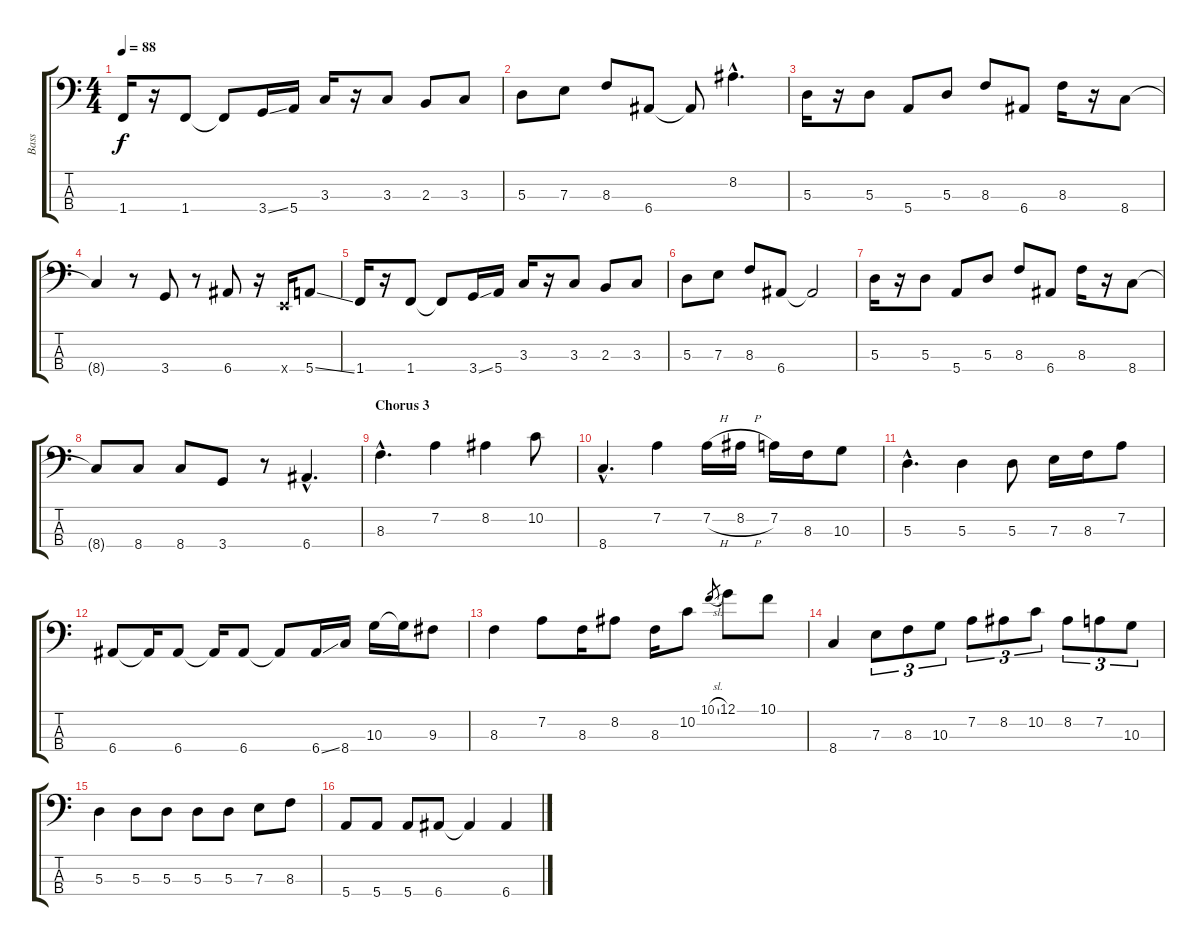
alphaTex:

\track ("Bass" "Bass") {instrument electricbassfinger}
\staff {score tabs}
\tuning (G2 D2 A1 E1) {hide}
\ts (4 4)
\tempo 88
\clef f4
\ks c
1.4.16{dy f} r.16 1.4.8 1.4{t}.8 3.4{ss}.16 5.4.16 3.3.16 r.16 3.3.8 2.3.8 3.3.8 |
5.3.8 7.3.8 8.3.8 6.4.8 6.4{t}.8 8.2{hac}.4{d} |
5.3.16 r.16 5.3.8 5.4.8 5.3.8 8.3.8 6.4.8 8.3.16 r.16 8.4.8 |
8.4{t}.4 r.8 3.4.8 r.8 6.4.8 r.16 0.4{x}.16 5.4{ss}.8 |
1.4.16 r.16 1.4.8 1.4{t}.8 3.4{ss}.16 5.4.16 3.3.16 r.16 3.3.8 2.3.8 3.3.8 |
5.3.8 7.3.8 8.3.8 6.4.8 6.4{t}.2 |
5.3.16 r.16 5.3.8 5.4.8 5.3.8 8.3.8 6.4.8 8.3.16 r.16 8.4.8 |
8.4{t}.8 8.4.8 8.4.8 3.4.8 r.8 6.4{hac}.4{d} |
\section ("" "Chorus 3")
8.3{hac}.4{d} 7.2.4 8.2.4 10.2.8 |
8.4{hac}.4{d} 7.2.4 7.2{h}.16 8.2{h}.16 7.2.16 8.3.16 10.3.8 |
5.3{hac}.4{d} 5.3.4 5.3.8 7.3.16 8.3.16 7.2.8 |
6.4.8 6.4{t}.16 6.4.8 6.4{t}.16 6.4.8 6.4{t}.8 6.4{ss}.16 8.4.16 10.3.16 10.3{t}.16 9.3.8 |
8.3.4 7.2.8 8.3.16 8.2.8 8.3.16 10.2.8 10.1{sl}.8{gr} 12.1.8 10.1.8 |
8.4.4 7.3.8{tu (3 2)} 8.3.8{tu (3 2)} 10.3.8{tu (3 2)} 7.2.8{tu (3 2)} 8.2.8{tu (3 2)} 10.2.8{tu (3 2)} 8.2.8{tu (3 2)} 7.2.8{tu (3 2)} 10.3.8{tu (3 2)} |
5.3.4 5.3.8 5.3.8 5.3.8 5.3.8 7.3.8 8.3.8 |
5.4.8 5.4.8 5.4.8 6.4.8 6.4{t}.4 6.4.4
